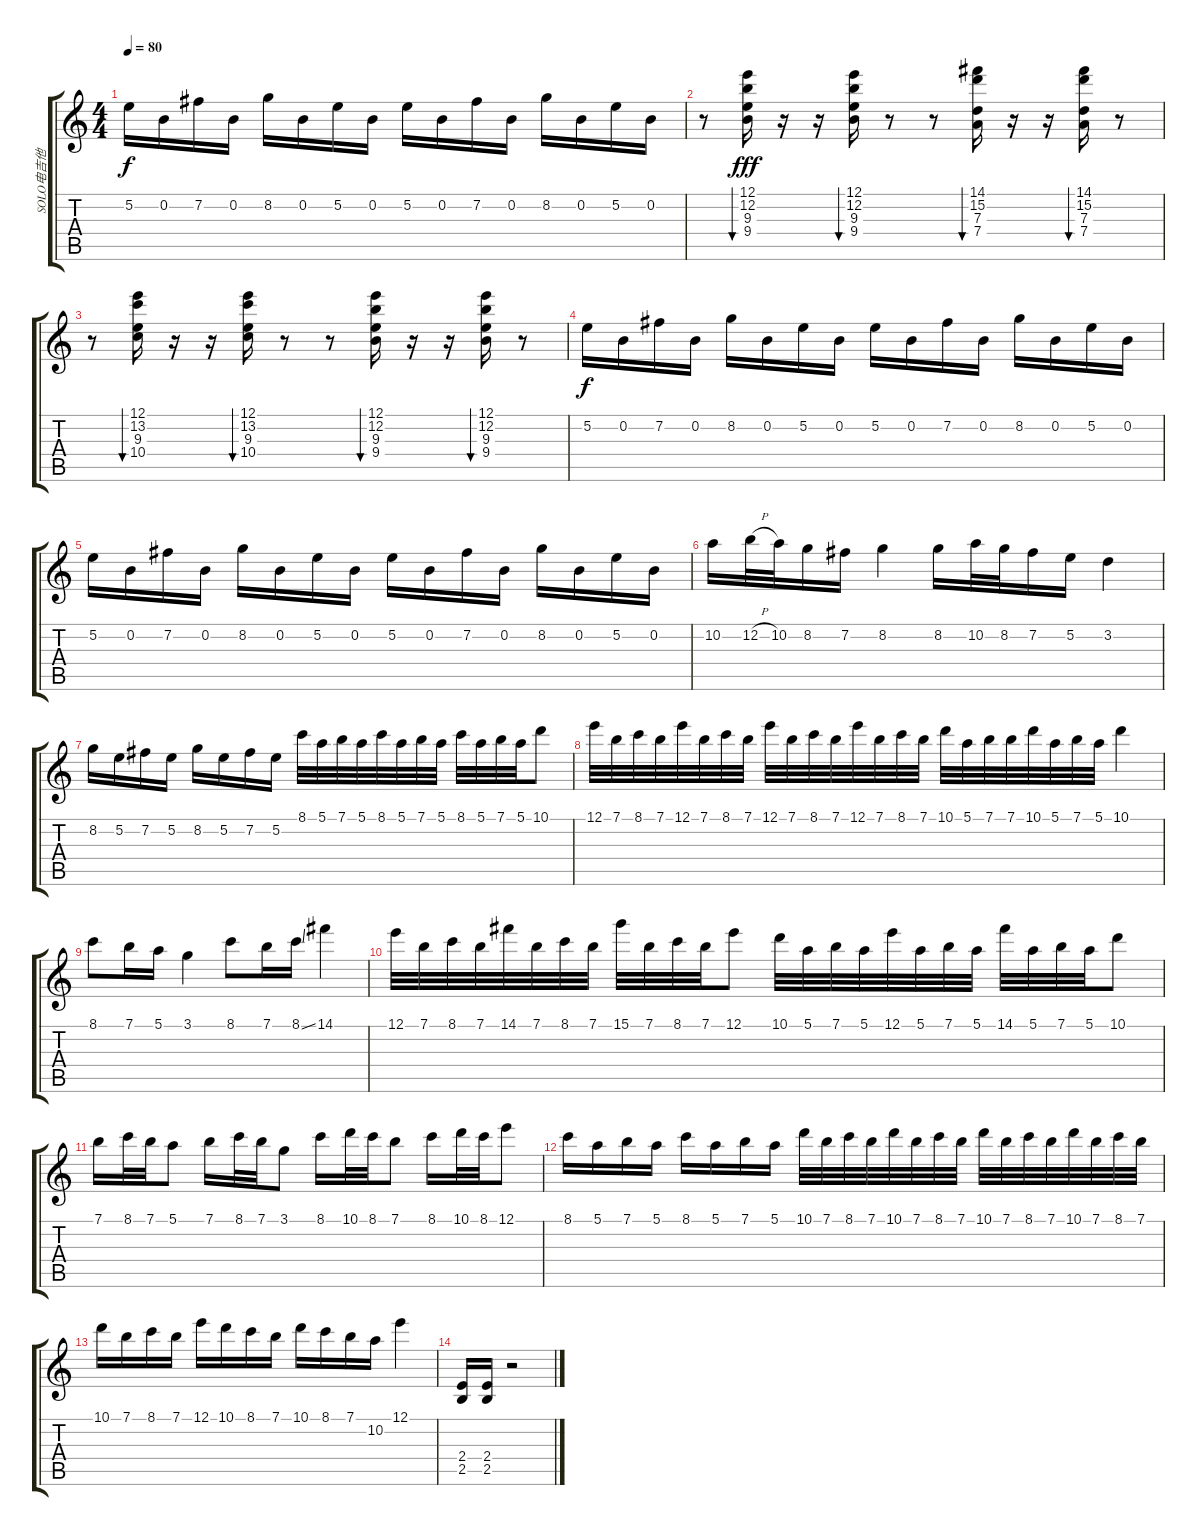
\track ("SOLO电吉他" "SOLO电吉他") {instrument distortionguitar}
\staff {score tabs}
\tuning (E4 B3 G3 D3 A2 E2) {hide}
\ts (4 4)
\tempo 80
\clef g2
\ks c
5.2.16{dy f} 0.2.16 7.2.16 0.2.16 8.2.16 0.2.16 5.2.16 0.2.16 5.2.16 0.2.16 7.2.16 0.2.16 8.2.16 0.2.16 5.2.16 0.2.16 |
r.8{volume 12 instrument electricguitarclean} (12.1 12.2 9.3 9.4).16{bu 30 dy fff} r.16 r.16 (12.1 12.2 9.3 9.4).16{bu 30} r.8 r.8 (14.1 15.2 7.3 7.4).16{bu 30} r.16 r.16 (14.1 15.2 7.3 7.4).16{bu 30} r.8 |
r.8{volume 12 instrument electricguitarclean} (12.1 13.2 9.3 10.4).16{bu 30} r.16 r.16 (12.1 13.2 9.3 10.4).16{bu 30} r.8 r.8 (12.1 12.2 9.3 9.4).16{bu 30} r.16 r.16 (12.1 12.2 9.3 9.4).16{bu 30} r.8 |
5.2.16{dy f volume 12} 0.2.16 7.2.16 0.2.16 8.2.16 0.2.16 5.2.16 0.2.16 5.2.16 0.2.16 7.2.16 0.2.16 8.2.16 0.2.16 5.2.16 0.2.16 |
5.2.16 0.2.16 7.2.16 0.2.16 8.2.16 0.2.16 5.2.16 0.2.16 5.2.16 0.2.16 7.2.16 0.2.16 8.2.16 0.2.16 5.2.16 0.2.16 |
10.2.16{volume 15 instrument distortionguitar} 12.2{h}.32 10.2.32 8.2.16 7.2.16 8.2.4 8.2.16 10.2.32 8.2.32 7.2.16 5.2.16 3.2.4 |
8.2.16 5.2.16 7.2.16 5.2.16 8.2.16 5.2.16 7.2.16 5.2.16 8.1.32 5.1.32 7.1.32 5.1.32 8.1.32 5.1.32 7.1.32 5.1.32 8.1.32 5.1.32 7.1.32 5.1.32 10.1.8 |
12.1.32 7.1.32 8.1.32 7.1.32 12.1.32 7.1.32 8.1.32 7.1.32 12.1.32 7.1.32 8.1.32 7.1.32 12.1.32 7.1.32 8.1.32 7.1.32 10.1.32 5.1.32 7.1.32 7.1.32 10.1.32 5.1.32 7.1.32 5.1.32 10.1.4 |
8.1.8 7.1.16 5.1.16 3.1.4 8.1.8 7.1.16 8.1{ss}.16 14.1.4 |
12.1.32 7.1.32 8.1.32 7.1.32 14.1.32 7.1.32 8.1.32 7.1.32 15.1.32 7.1.32 8.1.32 7.1.32 12.1.8 10.1.32 5.1.32 7.1.32 5.1.32 12.1.32 5.1.32 7.1.32 5.1.32 14.1.32 5.1.32 7.1.32 5.1.32 10.1.8 |
7.1.16 8.1.32 7.1.32 5.1.8 7.1.16 8.1.32 7.1.32 3.1.8 8.1.16 10.1.32 8.1.32 7.1.8 8.1.16 10.1.32 8.1.32 12.1.8 |
8.1.16 5.1.16 7.1.16 5.1.16 8.1.16 5.1.16 7.1.16 5.1.16 10.1.32 7.1.32 8.1.32 7.1.32 10.1.32 7.1.32 8.1.32 7.1.32 10.1.32 7.1.32 8.1.32 7.1.32 10.1.32 7.1.32 8.1.32 7.1.32 |
10.1.16 7.1.16 8.1.16 7.1.16 12.1.16 10.1.16 8.1.16 7.1.16 10.1.16 8.1.16 7.1.16 10.2.16 12.1.4 |
(2.4 2.5).16 (2.4 2.5).16 r.2
